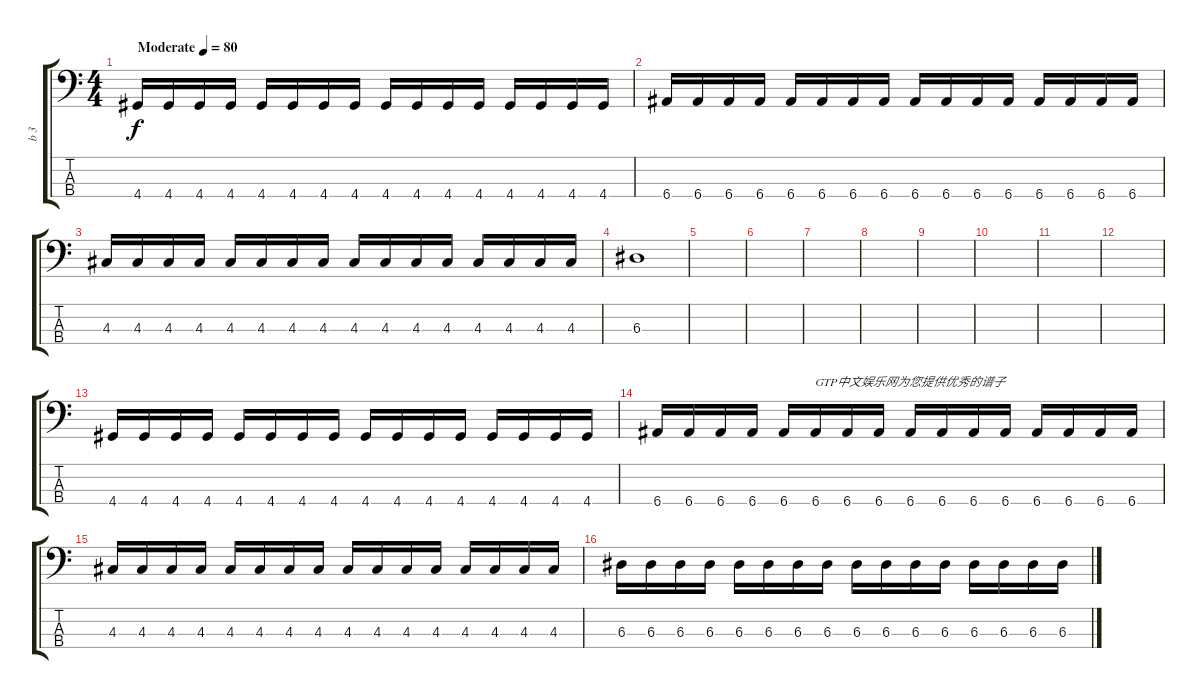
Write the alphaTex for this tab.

\track ("b 3" "b 3") {instrument electricbassfinger}
\staff {score tabs}
\tuning (G2 D2 A1 E1) {hide}
\ts (4 4)
\tempo (80 "Moderate")
\clef f4
\ks c
4.4.16{dy f instrument electricbassfinger} 4.4.16 4.4.16 4.4.16 4.4.16 4.4.16 4.4.16 4.4.16 4.4.16 4.4.16 4.4.16 4.4.16 4.4.16 4.4.16 4.4.16 4.4.16 |
6.4.16 6.4.16 6.4.16 6.4.16 6.4.16 6.4.16 6.4.16 6.4.16 6.4.16 6.4.16 6.4.16 6.4.16 6.4.16 6.4.16 6.4.16 6.4.16 |
4.3.16 4.3.16 4.3.16 4.3.16 4.3.16 4.3.16 4.3.16 4.3.16 4.3.16 4.3.16 4.3.16 4.3.16 4.3.16 4.3.16 4.3.16 4.3.16 |
6.3.1 |
|
|
|
|
|
|
|
|
4.4.16 4.4.16 4.4.16 4.4.16 4.4.16 4.4.16 4.4.16 4.4.16 4.4.16 4.4.16 4.4.16 4.4.16 4.4.16 4.4.16 4.4.16 4.4.16 |
6.4.16 6.4.16 6.4.16 6.4.16 6.4.16 6.4.16{txt "GTP中文娱乐网为您提供优秀的谱子"} 6.4.16 6.4.16 6.4.16 6.4.16 6.4.16 6.4.16 6.4.16 6.4.16 6.4.16 6.4.16 |
4.3.16 4.3.16 4.3.16 4.3.16 4.3.16 4.3.16 4.3.16 4.3.16 4.3.16 4.3.16 4.3.16 4.3.16 4.3.16 4.3.16 4.3.16 4.3.16 |
6.3.16 6.3.16 6.3.16 6.3.16 6.3.16 6.3.16 6.3.16 6.3.16 6.3.16 6.3.16 6.3.16 6.3.16 6.3.16 6.3.16 6.3.16 6.3.16
